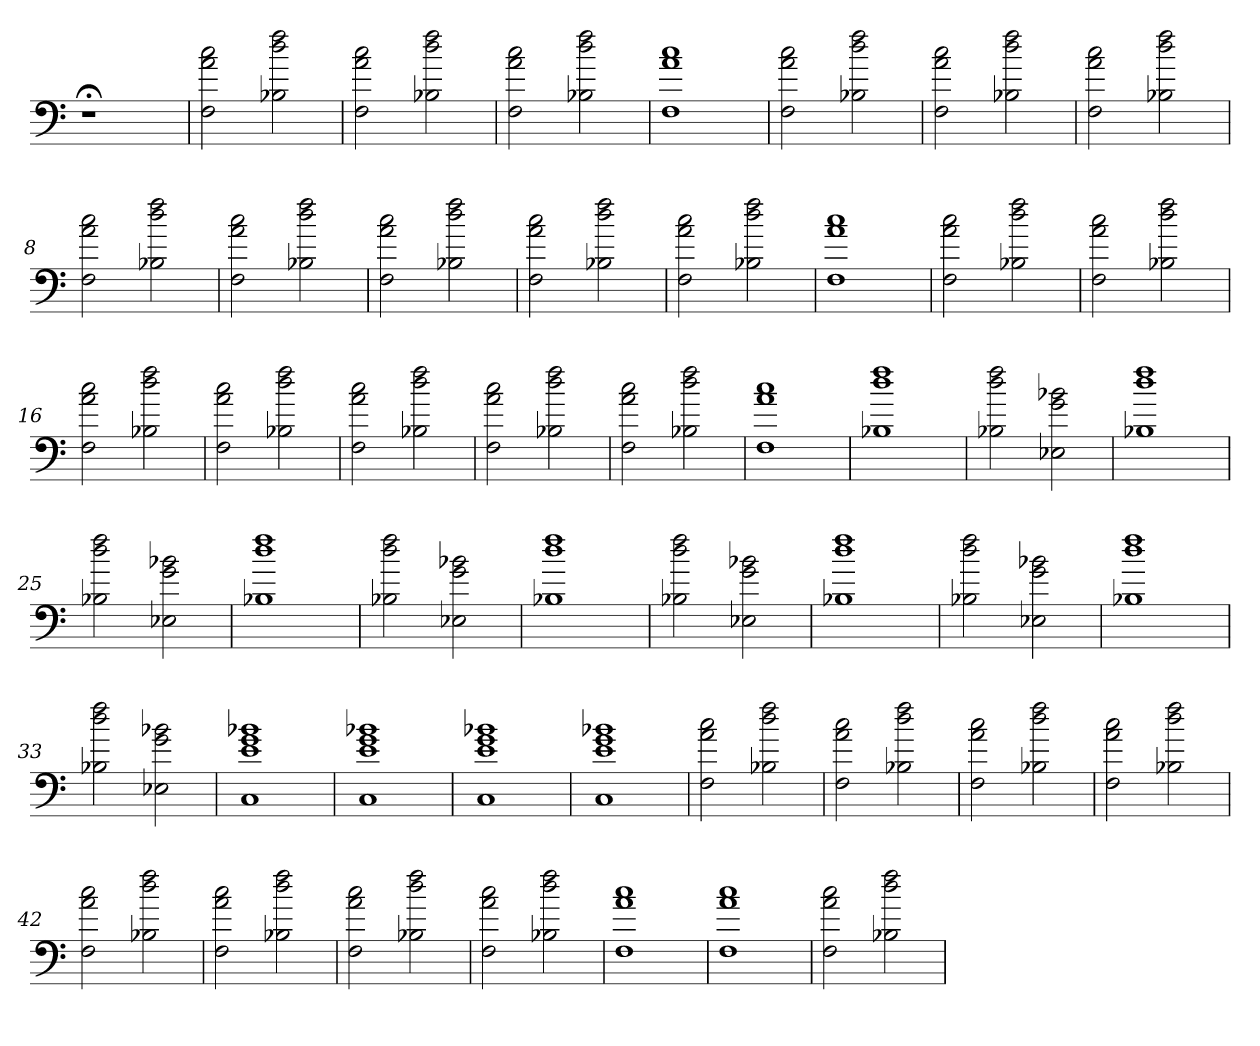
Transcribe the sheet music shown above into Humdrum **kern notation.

**kern
*part1
*staff1
=
1r;<
=1
2F 2a 2cc
2B-X 2dd 2ff
=2
2F 2a 2cc
2B-X 2dd 2ff
=3
2F 2a 2cc
2B-X 2dd 2ff
=4
1F 1a 1cc
=5
2F 2a 2cc
2B-X 2dd 2ff
=6
2F 2a 2cc
2B-X 2dd 2ff
=7
2F 2a 2cc
2B-X 2dd 2ff
=8
2F 2a 2cc
2B-X 2dd 2ff
=9
2F 2a 2cc
2B-X 2dd 2ff
=10
2F 2a 2cc
2B-X 2dd 2ff
=11
2F 2a 2cc
2B-X 2dd 2ff
=12
2F 2a 2cc
2B-X 2dd 2ff
=13
1F 1a 1cc
=14
2F 2a 2cc
2B-X 2dd 2ff
=15
2F 2a 2cc
2B-X 2dd 2ff
=16
2F 2a 2cc
2B-X 2dd 2ff
=17
2F 2a 2cc
2B-X 2dd 2ff
=18
2F 2a 2cc
2B-X 2dd 2ff
=19
2F 2a 2cc
2B-X 2dd 2ff
=20
2F 2a 2cc
2B-X 2dd 2ff
=21
1F 1a 1cc
=22
1B-X 1dd 1ff
=23
2B-X 2dd 2ff
2E-X 2g 2b-X
=24
1B-X 1dd 1ff
=25
2B-X 2dd 2ff
2E-X 2g 2b-X
=26
1B-X 1dd 1ff
=27
2B-X 2dd 2ff
2E-X 2g 2b-X
=28
1B-X 1dd 1ff
=29
2B-X 2dd 2ff
2E-X 2g 2b-X
=30
1B-X 1dd 1ff
=31
2B-X 2dd 2ff
2E-X 2g 2b-X
=32
1B-X 1dd 1ff
=33
2B-X 2dd 2ff
2E-X 2g 2b-X
=34
1C 1e 1g 1b-X
=35
1C 1e 1g 1b-X
=36
1C 1e 1g 1b-X
=37
1C 1e 1g 1b-X
=38
2F 2a 2cc
2B-X 2dd 2ff
=39
2F 2a 2cc
2B-X 2dd 2ff
=40
2F 2a 2cc
2B-X 2dd 2ff
=41
2F 2a 2cc
2B-X 2dd 2ff
=42
2F 2a 2cc
2B-X 2dd 2ff
=43
2F 2a 2cc
2B-X 2dd 2ff
=44
2F 2a 2cc
2B-X 2dd 2ff
=45
2F 2a 2cc
2B-X 2dd 2ff
=46
1F 1a 1cc
=47
1F 1a 1cc
=48
2F 2a 2cc
2B-X 2dd 2ff
=
*-
